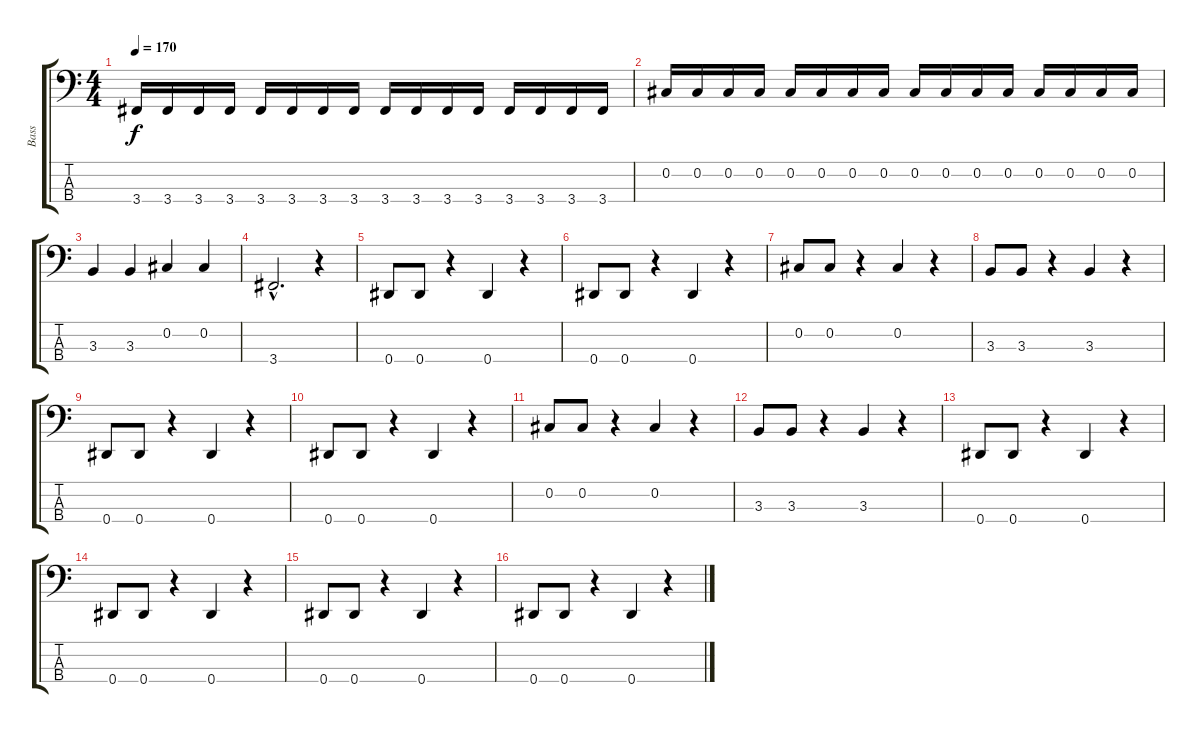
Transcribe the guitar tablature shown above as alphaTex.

\track ("Bass" "Bass") {instrument electricbasspick}
\staff {score tabs}
\tuning (Gb2 Db2 Ab1 Eb1) {hide}
\ts (4 4)
\tempo 170
\clef f4
\ks c
3.4.16{dy f} 3.4.16 3.4.16 3.4.16 3.4.16 3.4.16 3.4.16 3.4.16 3.4.16 3.4.16 3.4.16 3.4.16 3.4.16 3.4.16 3.4.16 3.4.16 |
0.2.16 0.2.16 0.2.16 0.2.16 0.2.16 0.2.16 0.2.16 0.2.16 0.2.16 0.2.16 0.2.16 0.2.16 0.2.16 0.2.16 0.2.16 0.2.16 |
3.3.4 3.3.4 0.2.4 0.2.4 |
3.4{hac}.2{d} r.4 |
0.4.8 0.4.8 r.4 0.4.4 r.4 |
0.4.8 0.4.8 r.4 0.4.4 r.4 |
0.2.8 0.2.8 r.4 0.2.4 r.4 |
3.3.8 3.3.8 r.4 3.3.4 r.4 |
0.4.8 0.4.8 r.4 0.4.4 r.4 |
0.4.8 0.4.8 r.4 0.4.4 r.4 |
0.2.8 0.2.8 r.4 0.2.4 r.4 |
3.3.8 3.3.8 r.4 3.3.4 r.4 |
0.4.8 0.4.8 r.4 0.4.4 r.4 |
0.4.8 0.4.8 r.4 0.4.4 r.4 |
0.4.8 0.4.8 r.4 0.4.4 r.4 |
0.4.8 0.4.8 r.4 0.4.4 r.4
